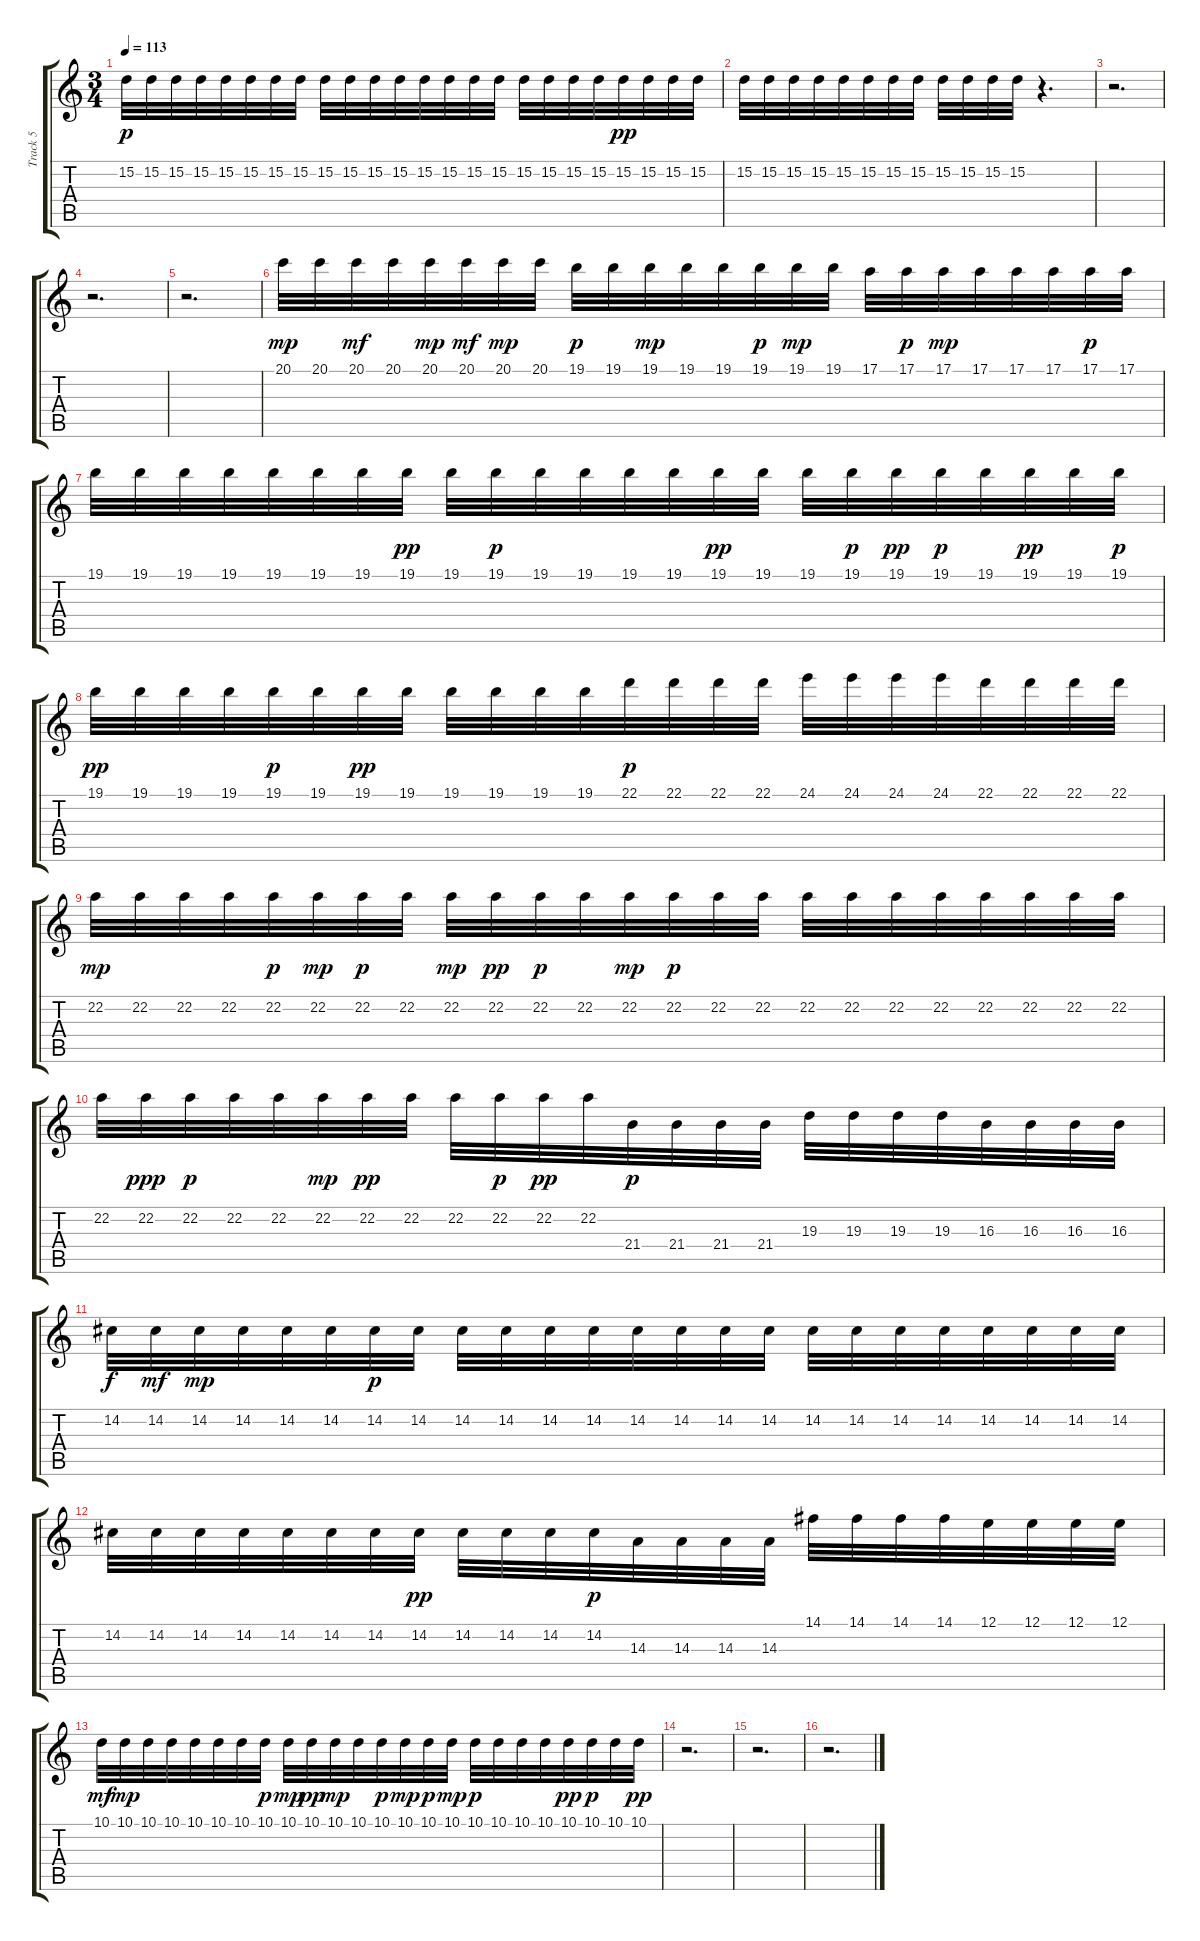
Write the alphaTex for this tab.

\track ("Track 5" "Track 5") {instrument fx4atmosphere}
\staff {score tabs}
\tuning (E4 B3 G3 D3 A2 E2) {hide}
\ts (3 4)
\tempo 113
\clef g2
\ks c
15.2.32{dy p} 15.2.32 15.2.32 15.2.32 15.2.32 15.2.32 15.2.32 15.2.32 15.2.32 15.2.32 15.2.32 15.2.32 15.2.32 15.2.32 15.2.32 15.2.32 15.2.32 15.2.32 15.2.32 15.2.32 15.2.32{dy pp} 15.2.32 15.2.32 15.2.32 |
15.2.32 15.2.32 15.2.32 15.2.32 15.2.32 15.2.32 15.2.32 15.2.32 15.2.32 15.2.32 15.2.32 15.2.32 r.4{d} |
r.2{d} |
r.2{d} |
r.2{d} |
20.1.32{dy mp} 20.1.32 20.1.32{dy mf} 20.1.32 20.1.32{dy mp} 20.1.32{dy mf} 20.1.32{dy mp} 20.1.32 19.1.32{dy p} 19.1.32 19.1.32{dy mp} 19.1.32 19.1.32 19.1.32{dy p} 19.1.32{dy mp} 19.1.32 17.1.32 17.1.32{dy p} 17.1.32{dy mp} 17.1.32 17.1.32 17.1.32 17.1.32{dy p} 17.1.32 |
19.1.32 19.1.32 19.1.32 19.1.32 19.1.32 19.1.32 19.1.32 19.1.32{dy pp} 19.1.32 19.1.32{dy p} 19.1.32 19.1.32 19.1.32 19.1.32 19.1.32{dy pp} 19.1.32 19.1.32 19.1.32{dy p} 19.1.32{dy pp} 19.1.32{dy p} 19.1.32 19.1.32{dy pp} 19.1.32 19.1.32{dy p} |
19.1.32{dy pp} 19.1.32 19.1.32 19.1.32 19.1.32{dy p} 19.1.32 19.1.32{dy pp} 19.1.32 19.1.32 19.1.32 19.1.32 19.1.32 22.1.32{dy p} 22.1.32 22.1.32 22.1.32 24.1.32 24.1.32 24.1.32 24.1.32 22.1.32 22.1.32 22.1.32 22.1.32 |
22.2.32{dy mp} 22.2.32 22.2.32 22.2.32 22.2.32{dy p} 22.2.32{dy mp} 22.2.32{dy p} 22.2.32 22.2.32{dy mp} 22.2.32{dy pp} 22.2.32{dy p} 22.2.32 22.2.32{dy mp} 22.2.32{dy p} 22.2.32 22.2.32 22.2.32 22.2.32 22.2.32 22.2.32 22.2.32 22.2.32 22.2.32 22.2.32 |
22.2.32 22.2.32{dy ppp} 22.2.32{dy p} 22.2.32 22.2.32 22.2.32{dy mp} 22.2.32{dy pp} 22.2.32 22.2.32 22.2.32{dy p} 22.2.32{dy pp} 22.2.32 21.4.32{dy p} 21.4.32 21.4.32 21.4.32 19.3.32 19.3.32 19.3.32 19.3.32 16.3.32 16.3.32 16.3.32 16.3.32 |
14.2.32{dy f} 14.2.32{dy mf} 14.2.32{dy mp} 14.2.32 14.2.32 14.2.32 14.2.32{dy p} 14.2.32 14.2.32 14.2.32 14.2.32 14.2.32 14.2.32 14.2.32 14.2.32 14.2.32 14.2.32 14.2.32 14.2.32 14.2.32 14.2.32 14.2.32 14.2.32 14.2.32 |
14.2.32 14.2.32 14.2.32 14.2.32 14.2.32 14.2.32 14.2.32 14.2.32{dy pp} 14.2.32 14.2.32 14.2.32 14.2.32{dy p} 14.3.32 14.3.32 14.3.32 14.3.32 14.1.32 14.1.32 14.1.32 14.1.32 12.1.32 12.1.32 12.1.32 12.1.32 |
10.1.32{dy mf} 10.1.32{dy mp} 10.1.32 10.1.32 10.1.32 10.1.32 10.1.32 10.1.32{dy p} 10.1.32{dy mp} 10.1.32{dy pp} 10.1.32{dy mp} 10.1.32 10.1.32{dy p} 10.1.32{dy mp} 10.1.32{dy p} 10.1.32{dy mp} 10.1.32{dy p} 10.1.32 10.1.32 10.1.32 10.1.32{dy pp} 10.1.32{dy p} 10.1.32 10.1.32{dy pp} |
r.2{d} |
r.2{d} |
r.2{d}
